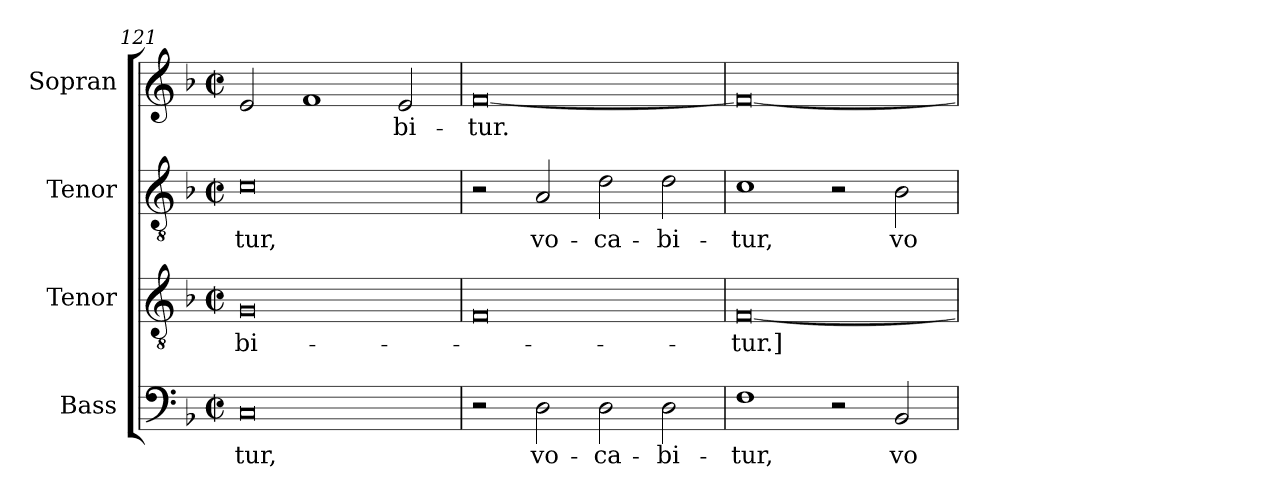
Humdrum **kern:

**kern	**text	**kern	**text	**kern	**text	**kern	**text
*part4	*part4	*part3	*part3	*part2	*part2	*part1	*part1
*staff4	*staff4	*staff3	*staff3	*staff2	*staff2	*staff1	*staff1
*I"Bass	*	*I"Tenor	*	*I"Tenor	*	*I"Sopran	*
*	*	*I'Tenor	*	*	*	*	*
*clefF4	*	*clefGv2	*	*clefGv2	*	*clefG2	*
*	*	*ITrd7c12	*	*ITrd7c12	*	*	*
*k[b-]	*	*k[b-]	*	*k[b-]	*	*k[b-]	*
*F:	*	*F:	*	*F:	*	*F:	*
*M2/2	*	*M2/2	*	*M2/2	*	*M2/2	*
*met(c|)	*	*met(c|)	*	*met(c|)	*	*met(c|)	*
=121	=121	=121	=121	=121	=121	=121	=121
!	!LO:LY:b:color=#000000	!	!	!	!	!	!
!	!	!	!LO:LY:b:color=#000000	!	!	!	!
!	!	!	!	!	!LO:LY:b:color=#000000	!	!
0Ci	-tur,	0GGi	-bi-	0Ci	-tur,	2ei/	.
.	.	.	.	.	.	1fi	.
!	!	!	!	!	!	!	!LO:LY:b:color=#000000
.	.	.	.	.	.	2ei/	-bi-
=122	=122	=122	=122	=122	=122	=122	=122
!	!	!	!	!	!	!	!LO:LY:b:color=#000000
2r	.	0FFi	.	2r	.	[<0fi	-tur.
!	!LO:LY:b:color=#000000	!	!	!	!	!	!
!	!	!	!	!	!LO:LY:b:color=#000000	!	!
2Di\	vo-	.	.	2AAi/	vo-	.	.
!	!LO:LY:b:color=#000000	!	!	!	!	!	!
!	!	!	!	!	!LO:LY:b:color=#000000	!	!
2Di\	-ca-	.	.	2Di\	-ca-	.	.
!	!LO:LY:b:color=#000000	!	!	!	!	!	!
!	!	!	!	!	!LO:LY:b:color=#000000	!	!
2Di\	-bi-	.	.	2Di\	-bi-	.	.
=123	=123	=123	=123	=123	=123	=123	=123
!	!LO:LY:b:color=#000000	!	!	!	!	!	!
!	!	!	!LO:LY:b:color=#000000	!	!	!	!
!	!	!	!	!	!LO:LY:b:color=#000000	!	!
1Fi	-tur,	[<0FFi	-tur.]	1Ci	-tur,	0fi_<	.
2r	.	.	.	2r	.	.	.
!	!LO:LY:b:color=#000000	!	!	!	!	!	!
!	!	!	!	!	!LO:LY:b:color=#000000	!	!
2BB-i/	vo-	.	.	2BB-i\	vo-	.	.
=	=	=	=	=	=	=	=
*-	*-	*-	*-	*-	*-	*-	*-
